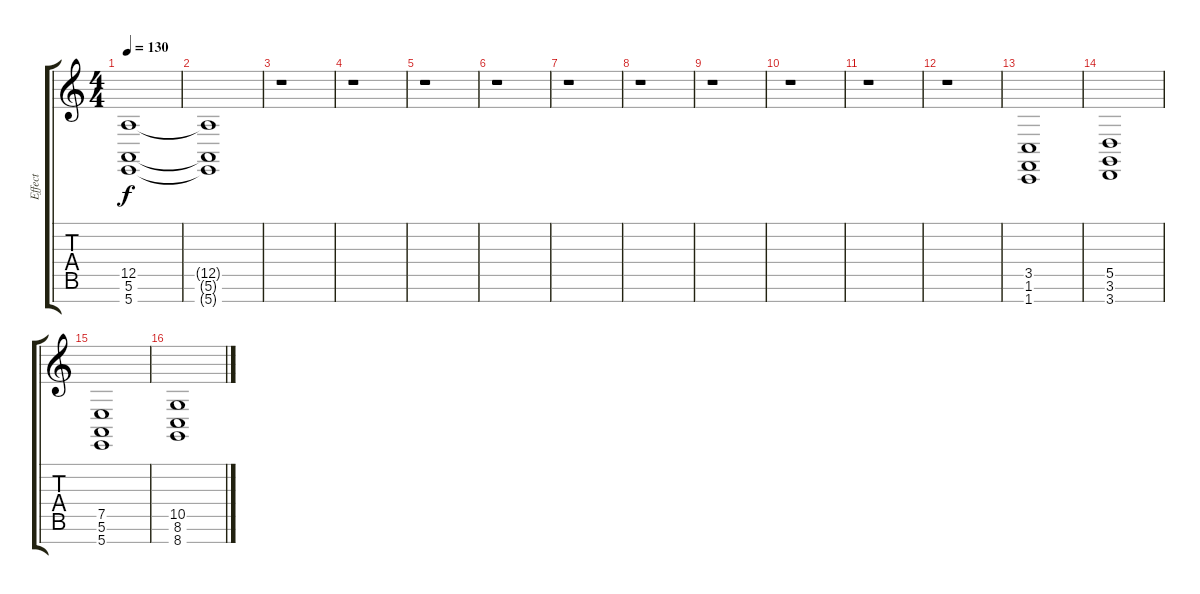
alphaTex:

\track ("Effect" "Effect") {instrument stringensemble1}
\staff {score tabs}
\tuning (E4 B3 G3 D3 A2 E2 B1) {hide}
\ts (4 4)
\tempo 130
\clef g2
\ks c
(12.5{t} 5.6{t} 5.7{t}).1{dy f} |
(12.5{t} 5.6{t} 5.7{t}).1 |
r.1 |
r.1{volume 10} |
r.1 |
r.1 |
r.1 |
r.1 |
r.1 |
r.1 |
r.1 |
r.1 |
(3.5 1.6 1.7).1 |
(5.5 3.6 3.7).1 |
(7.5 5.6 5.7).1 |
(10.5 8.6 8.7).1
